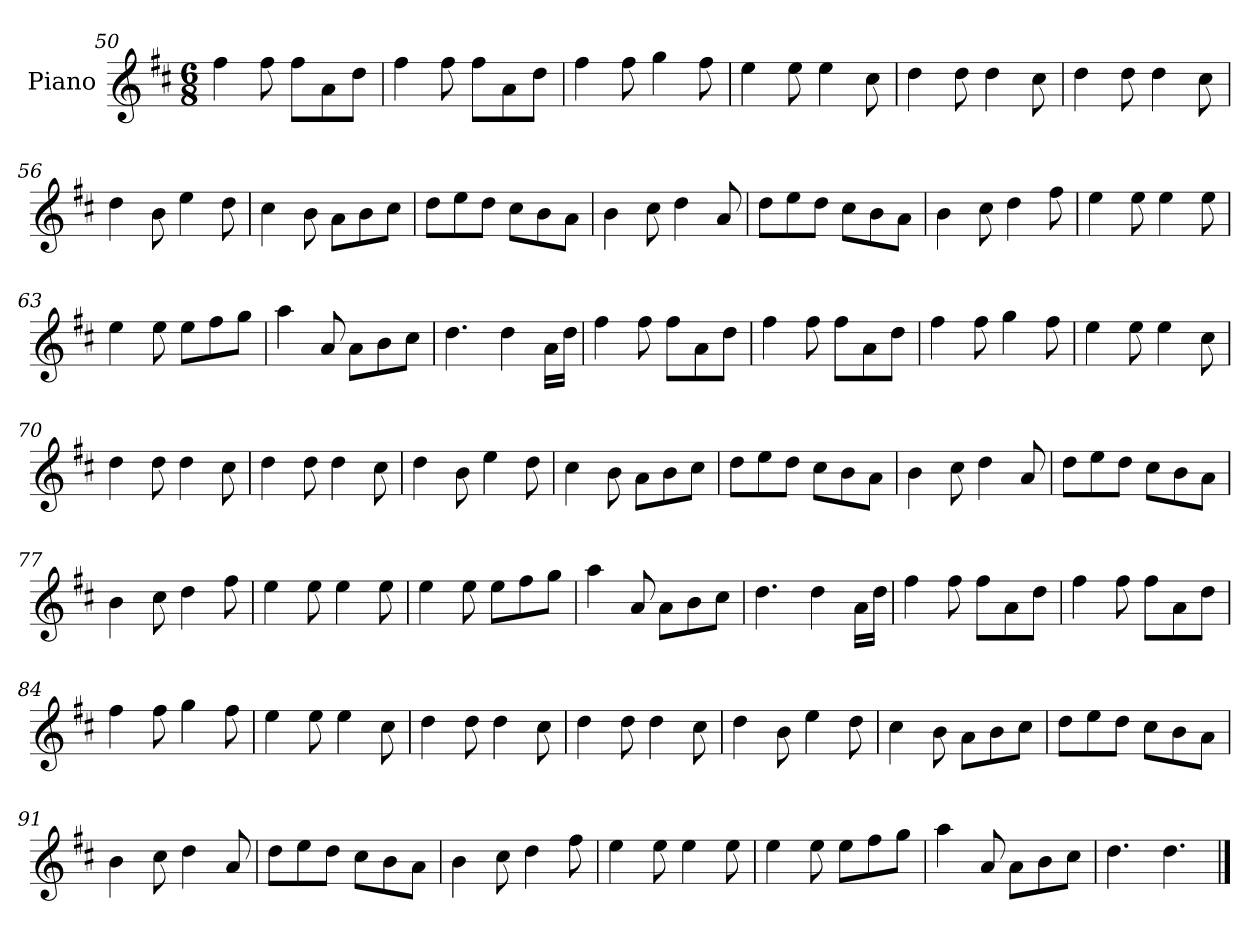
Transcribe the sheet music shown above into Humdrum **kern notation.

**kern
*part1
*staff1
*I"Piano
*I'Pno
*clefG2
*k[f#c#]
*M6/8
=50
4ff#\
8ff#\
8ff#\L
8a\
8dd\J
=51
4ff#\
8ff#\
8ff#\L
8a\
8dd\J
=52
4ff#\
8ff#\
4gg\
8ff#\
=53
4ee\
8ee\
4ee\
8cc#\
=54
4dd\
8dd\
4dd\
8cc#\
=55
4dd\
8dd\
4dd\
8cc#\
=56
4dd\
8b\
4ee\
8dd\
=57
4cc#\
8b\
8a\L
8b\
8cc#\J
=58
8dd\L
8ee\
8dd\J
8cc#\L
8b\
8a\J
=59
4b\
8cc#\
4dd\
8a/
=60
8dd\L
8ee\
8dd\J
8cc#\L
8b\
8a\J
=61
4b\
8cc#\
4dd\
8ff#\
=62
4ee\
8ee\
4ee\
8ee\
=63
4ee\
8ee\
8ee\L
8ff#\
8gg\J
=64
4aa\
8a/
8a\L
8b\
8cc#\J
=65
4.dd\
4dd\
16a\LL
16dd\JJ
=66
4ff#\
8ff#\
8ff#\L
8a\
8dd\J
=67
4ff#\
8ff#\
8ff#\L
8a\
8dd\J
=68
4ff#\
8ff#\
4gg\
8ff#\
=69
4ee\
8ee\
4ee\
8cc#\
=70
4dd\
8dd\
4dd\
8cc#\
=71
4dd\
8dd\
4dd\
8cc#\
=72
4dd\
8b\
4ee\
8dd\
=73
4cc#\
8b\
8a\L
8b\
8cc#\J
=74
8dd\L
8ee\
8dd\J
8cc#\L
8b\
8a\J
=75
4b\
8cc#\
4dd\
8a/
=76
8dd\L
8ee\
8dd\J
8cc#\L
8b\
8a\J
=77
4b\
8cc#\
4dd\
8ff#\
=78
4ee\
8ee\
4ee\
8ee\
=79
4ee\
8ee\
8ee\L
8ff#\
8gg\J
=80
4aa\
8a/
8a\L
8b\
8cc#\J
=81
4.dd\
4dd\
16a\LL
16dd\JJ
=82
4ff#\
8ff#\
8ff#\L
8a\
8dd\J
=83
4ff#\
8ff#\
8ff#\L
8a\
8dd\J
=84
4ff#\
8ff#\
4gg\
8ff#\
=85
4ee\
8ee\
4ee\
8cc#\
=86
4dd\
8dd\
4dd\
8cc#\
=87
4dd\
8dd\
4dd\
8cc#\
=88
4dd\
8b\
4ee\
8dd\
=89
4cc#\
8b\
8a\L
8b\
8cc#\J
=90
8dd\L
8ee\
8dd\J
8cc#\L
8b\
8a\J
=91
4b\
8cc#\
4dd\
8a/
=92
8dd\L
8ee\
8dd\J
8cc#\L
8b\
8a\J
=93
4b\
8cc#\
4dd\
8ff#\
=94
4ee\
8ee\
4ee\
8ee\
=95
4ee\
8ee\
8ee\L
8ff#\
8gg\J
=96
4aa\
8a/
8a\L
8b\
8cc#\J
=97
4.dd\
4.dd\
==
*-
